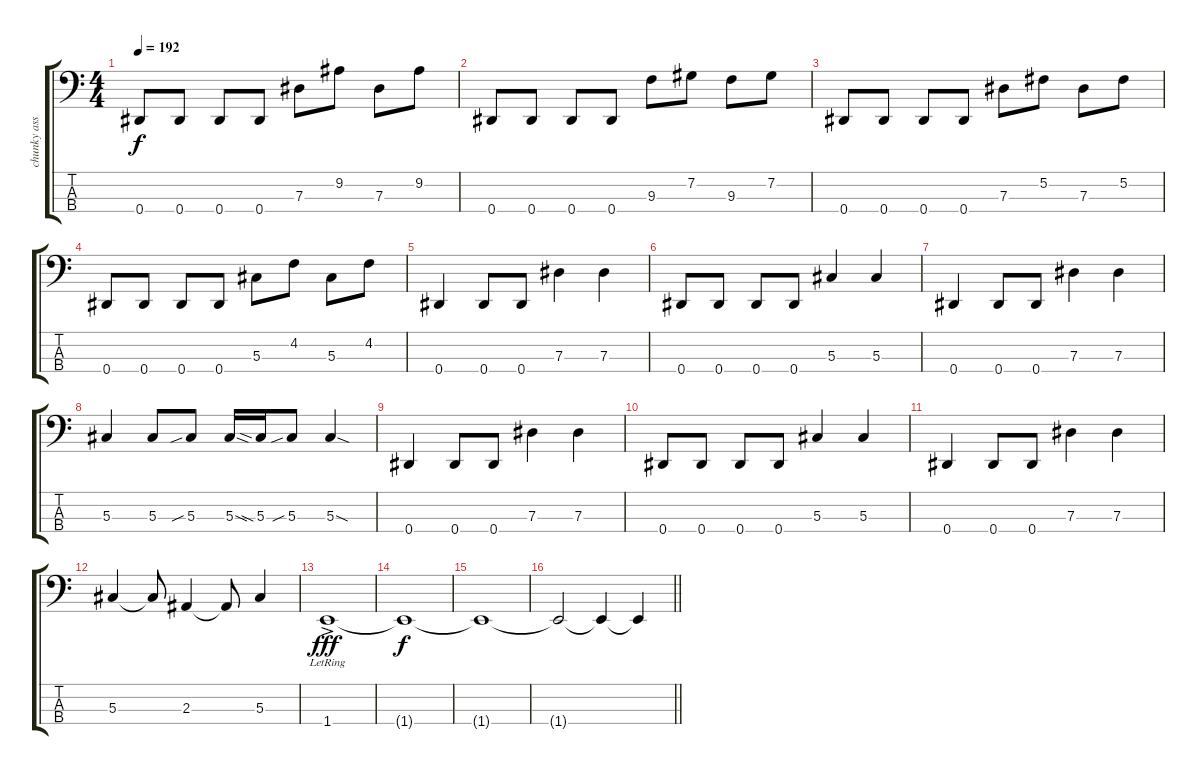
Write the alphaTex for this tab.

\track ("chunky ass bass" "chunky ass") {instrument electricbasspick}
\staff {score tabs}
\tuning (Gb2 Db2 Ab1 Eb1) {hide}
\ts (4 4)
\tempo 192
\clef f4
\ks c
0.4.8{dy f} 0.4.8 0.4.8 0.4.8 7.3.8 9.2.8 7.3.8 9.2.8 |
0.4.8 0.4.8 0.4.8 0.4.8 9.3.8 7.2.8 9.3.8 7.2.8 |
0.4.8 0.4.8 0.4.8 0.4.8 7.3.8 5.2.8 7.3.8 5.2.8 |
0.4.8 0.4.8 0.4.8 0.4.8 5.3.8 4.2.8 5.3.8 4.2.8 |
0.4.4 0.4.8 0.4.8 7.3.4 7.3.4 |
0.4.8 0.4.8 0.4.8 0.4.8 5.3.4 5.3.4 |
0.4.4 0.4.8 0.4.8 7.3.4 7.3.4 |
5.3.4 5.3.8 5.3{sib}.8 5.3{sod}.16 5.3{sia}.16 5.3{sib}.8 5.3{sod}.4 |
0.4.4 0.4.8 0.4.8 7.3.4 7.3.4 |
0.4.8 0.4.8 0.4.8 0.4.8 5.3.4 5.3.4 |
0.4.4 0.4.8 0.4.8 7.3.4 7.3.4 |
5.3.4 5.3{t}.8 2.3.4 2.3{t}.8 5.3.4 |
1.4{ac lr}.1{dy fff} |
1.4{t}.1{dy f} |
1.4{t}.1 |
\barLineRight lightlight
1.4{t}.2 1.4{t}.4 1.4{t}.4
